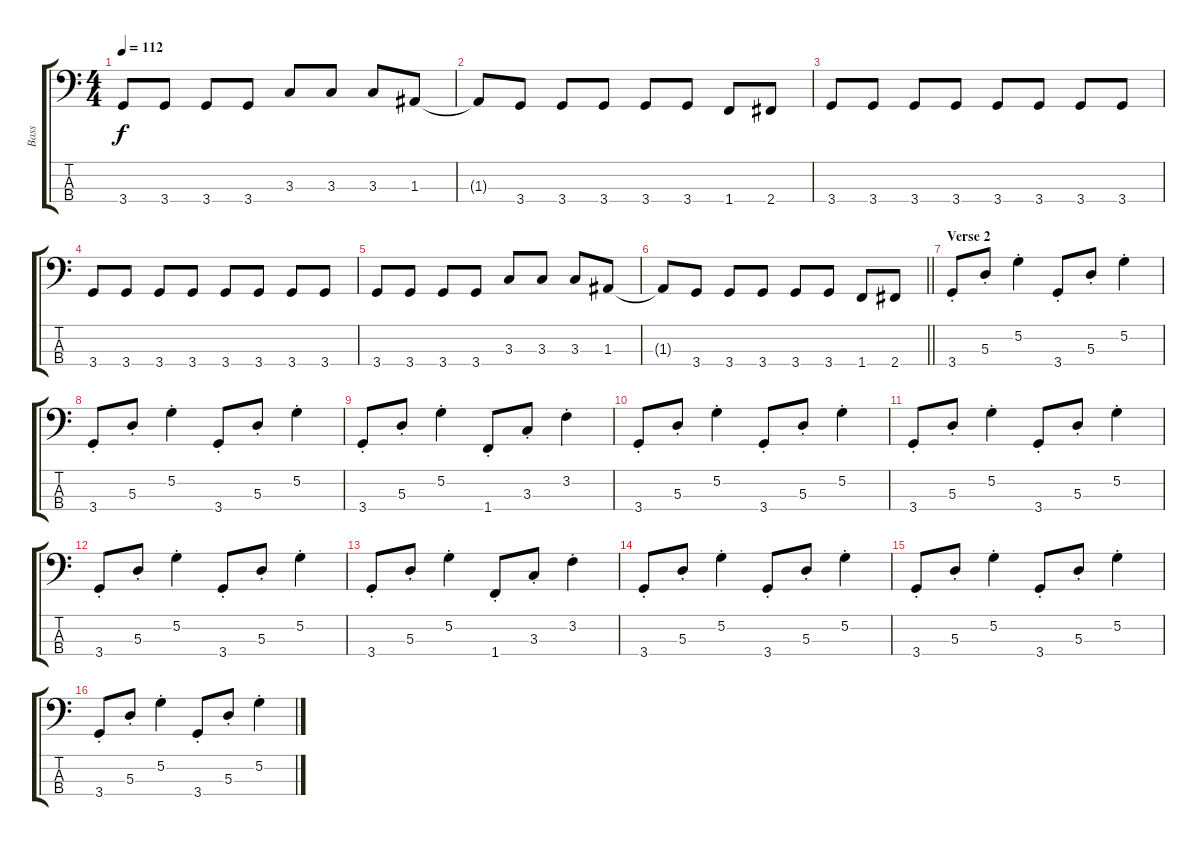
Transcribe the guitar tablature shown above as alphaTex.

\track ("Bass" "Bass") {instrument electricbassfinger}
\staff {score tabs}
\tuning (G2 D2 A1 E1) {hide}
\ts (4 4)
\tempo 112
\clef f4
\ks c
3.4.8{dy f} 3.4.8 3.4.8 3.4.8 3.3.8 3.3.8 3.3.8 1.3.8 |
1.3{t}.8 3.4.8 3.4.8 3.4.8 3.4.8 3.4.8 1.4.8 2.4.8 |
3.4.8 3.4.8 3.4.8 3.4.8 3.4.8 3.4.8 3.4.8 3.4.8 |
3.4.8 3.4.8 3.4.8 3.4.8 3.4.8 3.4.8 3.4.8 3.4.8 |
3.4.8 3.4.8 3.4.8 3.4.8 3.3.8 3.3.8 3.3.8 1.3.8 |
\barLineRight lightlight
1.3{t}.8 3.4.8 3.4.8 3.4.8 3.4.8 3.4.8 1.4.8 2.4.8 |
\section ("" "Verse 2")
3.4{st}.8 5.3{st}.8 5.2{st}.4 3.4{st}.8 5.3{st}.8 5.2{st}.4 |
3.4{st}.8 5.3{st}.8 5.2{st}.4 3.4{st}.8 5.3{st}.8 5.2{st}.4 |
3.4{st}.8 5.3{st}.8 5.2{st}.4 1.4{st}.8 3.3{st}.8 3.2{st}.4 |
3.4{st}.8 5.3{st}.8 5.2{st}.4 3.4{st}.8 5.3{st}.8 5.2{st}.4 |
3.4{st}.8 5.3{st}.8 5.2{st}.4 3.4{st}.8 5.3{st}.8 5.2{st}.4 |
3.4{st}.8 5.3{st}.8 5.2{st}.4 3.4{st}.8 5.3{st}.8 5.2{st}.4 |
3.4{st}.8 5.3{st}.8 5.2{st}.4 1.4{st}.8 3.3{st}.8 3.2{st}.4 |
3.4{st}.8 5.3{st}.8 5.2{st}.4 3.4{st}.8 5.3{st}.8 5.2{st}.4 |
3.4{st}.8 5.3{st}.8 5.2{st}.4 3.4{st}.8 5.3{st}.8 5.2{st}.4 |
3.4{st}.8 5.3{st}.8 5.2{st}.4 3.4{st}.8 5.3{st}.8 5.2{st}.4
